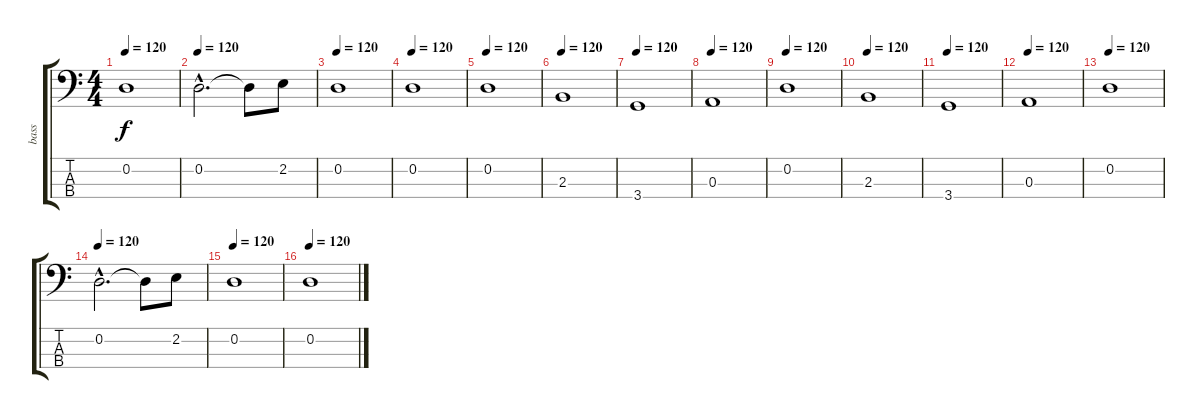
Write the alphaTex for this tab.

\track ("bass" "bass") {instrument electricbasspick}
\staff {score tabs}
\tuning (G2 D2 A1 E1) {hide}
\ts (4 4)
\tempo 120
\clef f4
\ks c
0.2.1{dy f instrument electricbasspick} |
\tempo 120
0.2{hac}.2{d} 0.2{t}.8 2.2.8 |
\tempo 120
0.2.1 |
\tempo 120
0.2.1 |
\tempo 120
0.2.1 |
\tempo 120
2.3.1 |
\tempo 120
3.4.1 |
\tempo 120
0.3.1 |
\tempo 120
0.2.1 |
\tempo 120
2.3.1 |
\tempo 120
3.4.1 |
\tempo 120
0.3.1 |
\tempo 120
0.2.1 |
\tempo 120
0.2{hac}.2{d} 0.2{t}.8 2.2.8 |
\tempo 120
0.2.1 |
\tempo 120
0.2.1
